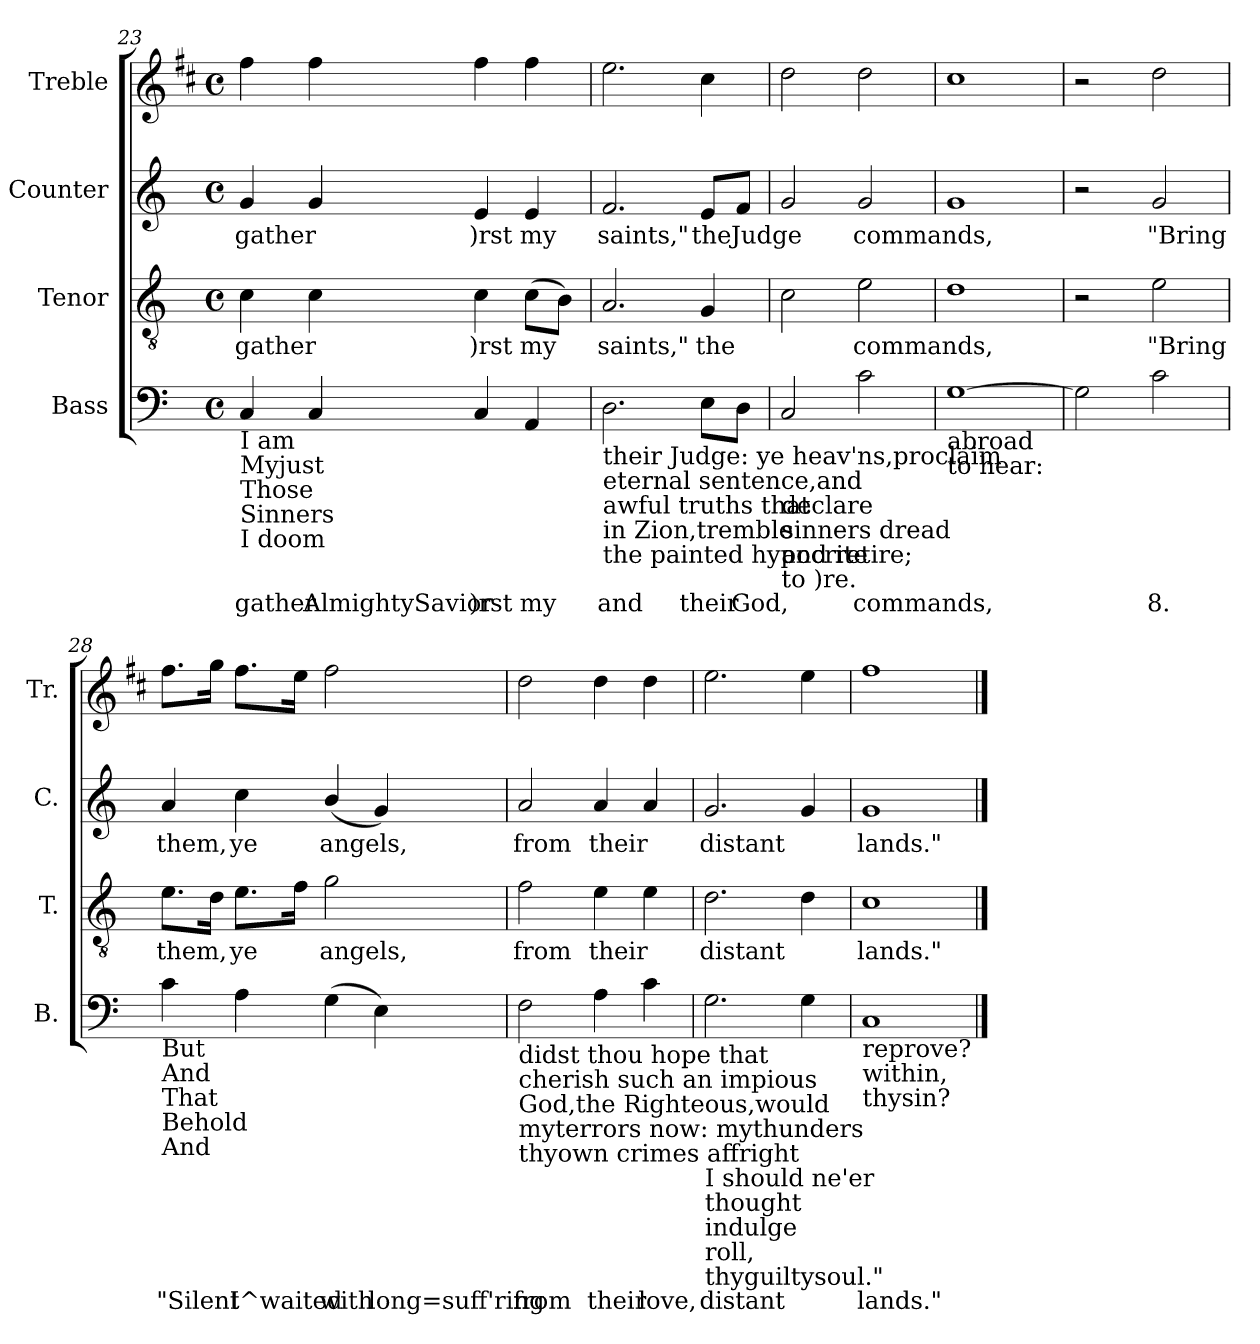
**kern	**text	**kern	**text	**kern	**text	**kern
*part4	*part4	*part3	*part3	*part2	*part2	*part1
*staff4	*staff4	*staff3	*staff3	*staff2	*staff2	*staff1
*I"Bass	*	*I"Tenor	*	*I"Counter	*	*I"Treble
*I'B.	*	*I'T.	*	*I'C.	*	*I'Tr.
*clefF4	*	*clefGv2	*	*clefG2	*	*clefG2
*	*	*	*	*	*	*ITrd1c2
*k[]	*	*k[]	*	*k[]	*	*k[]
*C:	*	*C:	*	*C:	*	*C:
*M4/4	*	*M4/4	*	*M4/4	*	*M4/4
*met(c)	*	*met(c)	*	*met(c)	*	*met(c)
=23	=23	=23	=23	=23	=23	=23
!LO:TX:b:t=I am	!	!	!	!	!	!
!LO:TX:b:t=Myjust	!	!	!	!	!	!
!LO:TX:b:t=Those	!	!	!	!	!	!
!LO:TX:b:t=Sinners	!	!	!	!	!	!
!LO:TX:b:t=I doom	!	!	!	!	!	!
!	!LO:LY:a:rj	!	!LO:LY:a:rj	!	!LO:LY:b:rj	!
4C/	gather	4c\	gather	4g/	gather	4ee\
!	!LO:LY:a:rj	!	!LO:LY:a:rj	!	!LO:LY:b:rj	!
4C/	AlmightySavior	4c\	.	4g/	.	4ee\
!	!LO:LY:a:rj	!	!LO:LY:a:rj	!	!LO:LY:b:rj	!
4C/	)rst	4c\	)rst	4e/	)rst	4ee\
!	!LO:LY:a:rj	!	!LO:LY:a:rj	!	!LO:LY:b:rj	!
4AA/	my	(>8c\L	my	4e/	my	4ee\
!	!	!	!LO:LY:a:rj	!	!	!
.	.	8B\J)	.	.	.	.
=24	=24	=24	=24	=24	=24	=24
!LO:TX:b:t=their Judge&colon; ye heav'ns,proclaim	!	!	!	!	!	!
!LO:TX:b:t=eternal sentence,and	!	!	!	!	!	!
!LO:TX:b:t=awful truths that	!	!	!	!	!	!
!LO:TX:b:t=in Zion,tremble	!	!	!	!	!	!
!LO:TX:b:t=the painted hypocrite	!	!	!	!	!	!
!	!LO:LY:a:rj	!	!LO:LY:a:rj	!	!LO:LY:b:rj	!
2.D\	and	2.A/	saints,"	2.f/	saints,"	2.dd\
!	!LO:LY:a:rj	!	!LO:LY:a:rj	!	!LO:LY:b:rj	!
8E\L	their	4G/	the	8e/L	the	4b\
!	!LO:LY:a:rj	!	!	!	!LO:LY:b:rj	!
8D\J	God,	.	.	8f/J	Judge	.
=25	=25	=25	=25	=25	=25	=25
!LO:TX:b:t=declare	!	!	!	!	!	!
!LO:TX:b:t=sinners dread	!	!	!	!	!	!
!LO:TX:b:t=and retire;	!	!	!	!	!	!
!LO:TX:b:t=to )re.	!	!	!	!	!	!
!	!LO:LY:a:rj	!	!LO:LY:a:rj	!	!LO:LY:b:rj	!
2C/	.	2c\	.	2g/	.	2cc\
!	!LO:LY:a:rj	!	!LO:LY:a:rj	!	!LO:LY:b:rj	!
2c\	commands,	2e\	commands,	2g/	commands,	2cc\
=26	=26	=26	=26	=26	=26	=26
!LO:TX:b:t=abroad	!	!	!	!	!	!
!LO:TX:b:t=to hear&colon;	!	!	!	!	!	!
!	!LO:LY:a:rj	!	!LO:LY:a:rj	!	!LO:LY:b:rj	!
[>1G	.	1d	.	1g	.	1b
=27	=27	=27	=27	=27	=27	=27
!	!LO:LY:a:rj	!	!	!	!	!
2G\]	.	2r	.	2r	.	2r
!	!LO:LY:a:rj	!	!LO:LY:a:rj	!	!LO:LY:b:rj	!
2c\	8.	2e\	"Bring	2g/	"Bring	2cc\
=28	=28	=28	=28	=28	=28	=28
!LO:TX:b:t=But	!	!	!	!	!	!
!LO:TX:b:t=And	!	!	!	!	!	!
!LO:TX:b:t=That	!	!	!	!	!	!
!LO:TX:b:t=Behold	!	!	!	!	!	!
!LO:TX:b:t=And	!	!	!	!	!	!
!	!LO:LY:a:rj	!	!LO:LY:a:rj	!	!LO:LY:b:rj	!
4c\	"Silent	8.e\L	them,	4a/	them,	8.ee\L
!	!	!	!LO:LY:a:rj	!	!	!
.	.	16d\J	.	.	.	16ff\J
!	!LO:LY:a:rj	!	!LO:LY:a:rj	!	!LO:LY:b:rj	!
4A\	I^waited	8.e\L	ye	4cc\	ye	8.ee\L
!	!	!	!LO:LY:a:rj	!	!	!
.	.	16f\J	.	.	.	16dd\J
!	!LO:LY:a:rj	!	!LO:LY:a:rj	!	!LO:LY:b:rj	!
(>4G\	with	2g\	angels,	(<4b/	angels,	2ee\
!	!LO:LY:a:rj	!	!	!	!LO:LY:b:rj	!
4E\)	long=suff'ring	.	.	4g/)	.	.
=29	=29	=29	=29	=29	=29	=29
!LO:TX:b:t=didst thou hope that	!	!	!	!	!	!
!LO:TX:b:t=cherish such an impious	!	!	!	!	!	!
!LO:TX:b:t=God,the Righteous,would	!	!	!	!	!	!
!LO:TX:b:t=myterrors now&colon; mythunders	!	!	!	!	!	!
!LO:TX:b:t=thyown crimes affright	!	!	!	!	!	!
!	!LO:LY:a:rj	!	!LO:LY:a:rj	!	!LO:LY:b:rj	!
2F\	from	2f\	from	2a/	from	2cc\
!	!LO:LY:a:rj	!	!LO:LY:a:rj	!	!LO:LY:b:rj	!
4A\	their	4e\	their	4a/	their	4cc\
!	!LO:LY:a:rj	!	!LO:LY:a:rj	!	!LO:LY:b:rj	!
4c\	love,	4e\	.	4a/	.	4cc\
=30	=30	=30	=30	=30	=30	=30
!LO:TX:b:t=I should ne'er	!	!	!	!	!	!
!LO:TX:b:t=thought	!	!	!	!	!	!
!LO:TX:b:t=indulge	!	!	!	!	!	!
!LO:TX:b:t=roll,	!	!	!	!	!	!
!LO:TX:b:t=thyguiltysoul."	!	!	!	!	!	!
!	!LO:LY:a:rj	!	!LO:LY:a:rj	!	!LO:LY:b:rj	!
2.G\	distant	2.d\	distant	2.g/	distant	2.dd\
!	!LO:LY:a:rj	!	!LO:LY:a:rj	!	!LO:LY:b:rj	!
4G\	.	4d\	.	4g/	.	4dd\
=31	=31	=31	=31	=31	=31	=31
!LO:TX:b:t=reprove?	!	!	!	!	!	!
!LO:TX:b:t=within,	!	!	!	!	!	!
!LO:TX:b:t=thysin?	!	!	!	!	!	!
!	!LO:LY:a:rj	!	!LO:LY:a:rj	!	!LO:LY:b:rj	!
1C	lands."	1c	lands."	1g	lands."	1ee
==	==	==	==	==	==	==
*-	*-	*-	*-	*-	*-	*-
